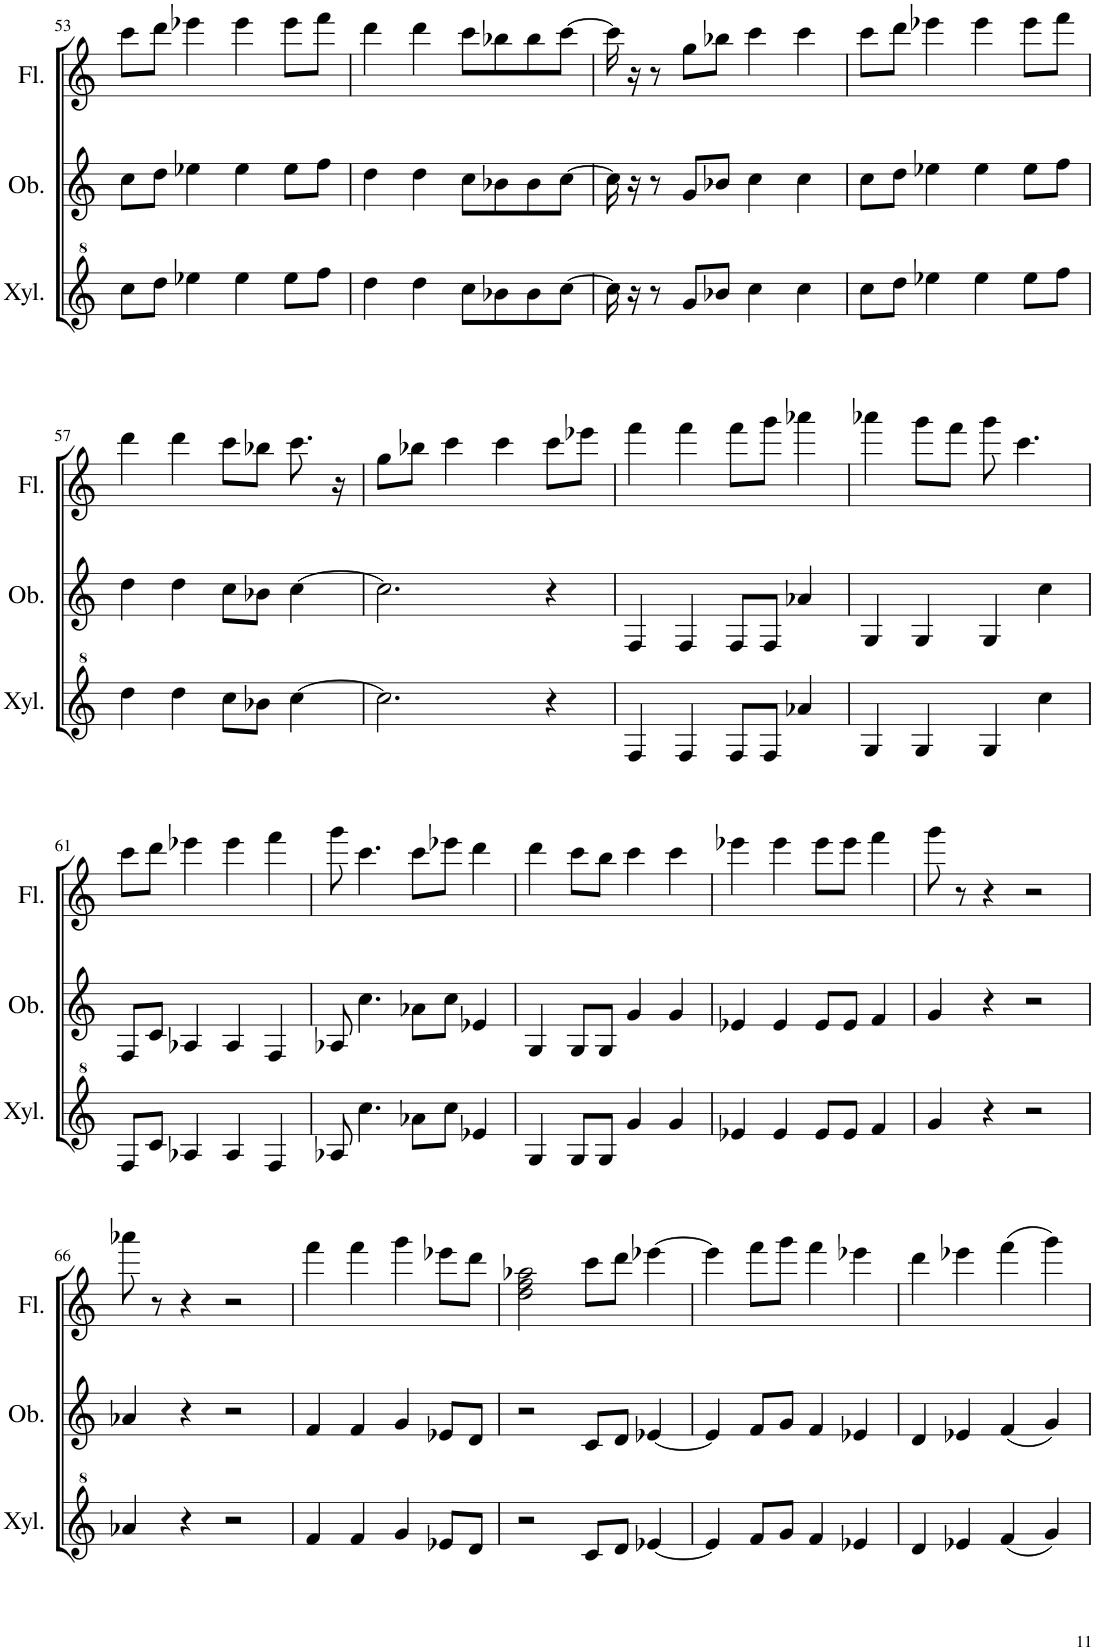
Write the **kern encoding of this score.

**kern	**kern	**kern
*part3	*part2	*part1
*staff3	*staff2	*staff1
*I"Xylophone	*I"Oboe	*I"Flute
*I'Xyl.	*I'Ob.	*I'Fl.
!!LO:PB:g=z
*clefG^2	*clefG2	*clefG2
*k[]	*k[]	*k[]
*M4/4	*M4/4	*M4/4
=53	=53	=53
8ccc\L	8cc\L	8ccc\L
8ddd\J	8dd\J	8ddd\J
4eee-X\	4ee-X\	4eee-X\
4eee-\	4ee-\	4eee-\
8eee-\L	8ee-\L	8eee-\L
8fff\J	8ff\J	8fff\J
=54	=54	=54
4ddd\	4dd\	4ddd\
4ddd\	4dd\	4ddd\
8ccc\L	8cc\L	8ccc\L
8bb-X\	8b-X\	8bb-X\
8bb-\	8b-\	8bb-\
[8ccc\J	[8cc\J	[8ccc\J
=55	=55	=55
16ccc\]	16cc\]	16ccc\]
16r	16r	16r
8r	8r	8r
8gg/L	8g/L	8gg\L
8bb-X/J	8b-X/J	8bb-X\J
4ccc\	4cc\	4ccc\
4ccc\	4cc\	4ccc\
=56	=56	=56
8ccc\L	8cc\L	8ccc\L
8ddd\J	8dd\J	8ddd\J
4eee-X\	4ee-X\	4eee-X\
4eee-\	4ee-\	4eee-\
8eee-\L	8ee-\L	8eee-\L
8fff\J	8ff\J	8fff\J
!!LO:LB:g=z
=57	=57	=57
4ddd\	4dd\	4ddd\
4ddd\	4dd\	4ddd\
8ccc\L	8cc\L	8ccc\L
8bb-X\J	8b-X\J	8bb-X\J
[4ccc\	[4cc\	8.ccc\
.	.	16r
=58	=58	=58
2.ccc\]	2.cc\]	8gg\L
.	.	8bb-X\J
.	.	4ccc\
.	.	4ccc\
4r	4r	8ccc\L
.	.	8eee-X\J
=59	=59	=59
4f/	4F/	4fff\
4f/	4F/	4fff\
8f/L	8F/L	8fff\L
8f/J	8F/J	8ggg\J
4aa-X/	4a-X/	4aaa-X\
=60	=60	=60
4g/	4G/	4aaa-X\
4g/	4G/	8ggg\L
.	.	8fff\J
4g/	4G/	8ggg\
.	.	4.ccc\
4ccc\	4cc\	.
!!LO:LB:g=z
=61	=61	=61
8f/L	8F/L	8ccc\L
8cc/J	8c/J	8ddd\J
4a-X/	4A-X/	4eee-X\
4a-/	4A-/	4eee-\
4f/	4F/	4fff\
=62	=62	=62
8a-X/	8A-X/	8ggg\
4.ccc\	4.cc\	4.ccc\
8aa-X\L	8a-X\L	8ccc\L
8ccc\J	8cc\J	8eee-X\J
4ee-X/	4e-X/	4ddd\
=63	=63	=63
4g/	4G/	4ddd\
8g/L	8G/L	8ccc\L
8g/J	8G/J	8bb\J
4gg/	4g/	4ccc\
4gg/	4g/	4ccc\
=64	=64	=64
4ee-X/	4e-X/	4eee-X\
4ee-/	4e-/	4eee-\
8ee-/L	8e-/L	8eee-\L
8ee-/J	8e-/J	8eee-\J
4ff/	4f/	4fff\
=65	=65	=65
4gg/	4g/	8ggg\
.	.	8r
4r	4r	4r
2r	2r	2r
!!LO:LB:g=z
=66	=66	=66
4aa-X/	4a-X/	8aaa-X\
.	.	8r
4r	4r	4r
2r	2r	2r
=67	=67	=67
4ff/	4f/	4fff\
4ff/	4f/	4fff\
4gg/	4g/	4ggg\
8ee-X/L	8e-X/L	8eee-X\L
8dd/J	8d/J	8ddd\J
=68	=68	=68
2r	2r	2dd\ 2ff\ 2aa-X\
8cc/L	8c/L	8ccc\L
8dd/J	8d/J	8ddd\J
[4ee-X/	[4e-X/	[4eee-X\
=69	=69	=69
4ee-/]	4e-/]	4eee-\]
8ff/L	8f/L	8fff\L
8gg/J	8g/J	8ggg\J
4ff/	4f/	4fff\
4ee-X/	4e-X/	4eee-X\
=70	=70	=70
4dd/	4d/	4ddd\
4ee-X/	4e-X/	4eee-X\
(4ff/	(4f/	(4fff\
4gg/)	4g/)	4ggg\)
=	=	=
*-	*-	*-
